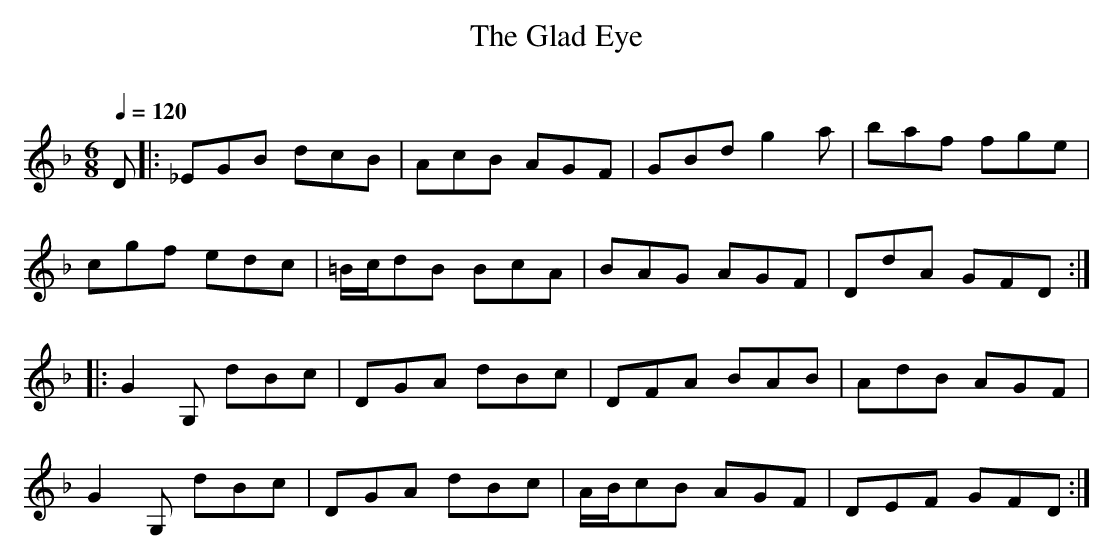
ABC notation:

X:1     %Music
T: The Glad Eye     %Tune name
C:     %Tune composer
Q:1/4=120     %Tempo
V:1     %
     %!STAVE 0 '' @
     %!INSTR '...' 0 0 @
M:6/8     %Meter
L:1/8     %
K:F
D |:_EGB dcB |AcB AGF |GBd g2 a |baf fge |
cgf edc |=B/c/dB BcA |BAG AGF |DdA GFD ::
G2 G, dBc |DGA dBc |DFA BAB |AdB AGF |
G2 G, dBc |DGA dBc |A/B/cB AGF |DEF GFD :|
     %End of file
